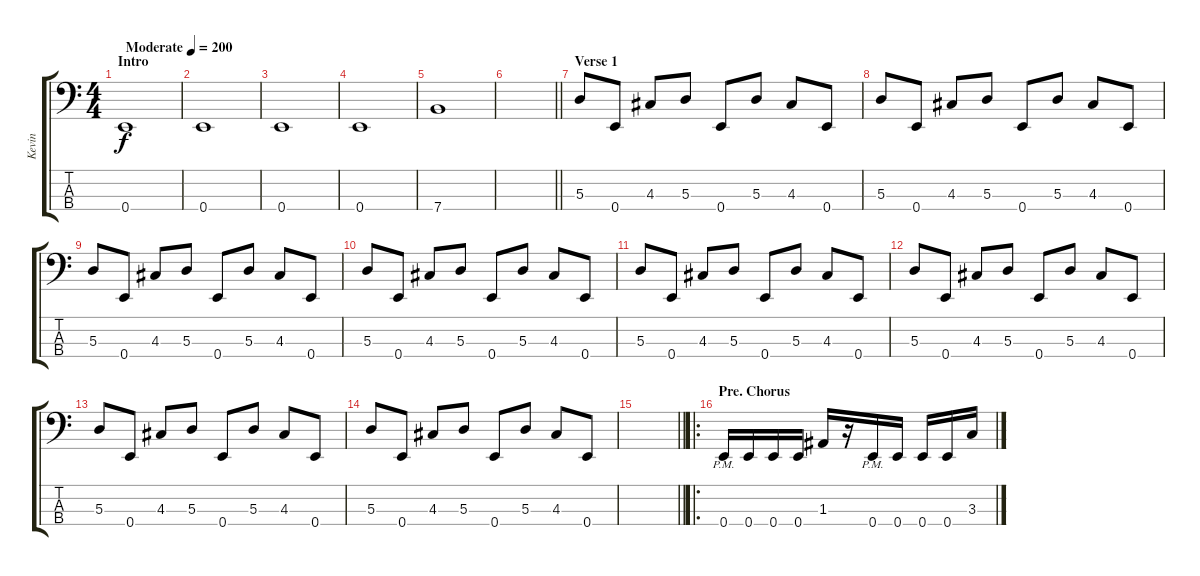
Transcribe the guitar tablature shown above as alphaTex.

\track ("Kevin" "Kevin") {instrument electricbasspick}
\staff {score tabs}
\tuning (G2 D2 A1 E1) {hide}
\ts (4 4)
\section ("" "Intro")
\tempo (200 "Moderate")
\clef f4
\ks c
0.4.1{dy f instrument electricbasspick} |
0.4.1 |
0.4.1 |
0.4.1 |
7.4.1 |
\barLineRight lightlight
|
\section ("" "Verse 1")
5.3.8 0.4.8 4.3.8 5.3.8 0.4.8 5.3.8 4.3.8 0.4.8 |
5.3.8 0.4.8 4.3.8 5.3.8 0.4.8 5.3.8 4.3.8 0.4.8 |
5.3.8 0.4.8 4.3.8 5.3.8 0.4.8 5.3.8 4.3.8 0.4.8 |
5.3.8 0.4.8 4.3.8 5.3.8 0.4.8 5.3.8 4.3.8 0.4.8 |
5.3.8 0.4.8 4.3.8 5.3.8 0.4.8 5.3.8 4.3.8 0.4.8 |
5.3.8 0.4.8 4.3.8 5.3.8 0.4.8 5.3.8 4.3.8 0.4.8 |
5.3.8 0.4.8 4.3.8 5.3.8 0.4.8 5.3.8 4.3.8 0.4.8 |
5.3.8 0.4.8 4.3.8 5.3.8 0.4.8 5.3.8 4.3.8 0.4.8 |
\barLineRight lightlight
|
\ro
\section ("" "Pre. Chorus")
0.4{pm}.16 0.4.16 0.4.16 0.4.16 1.3.16 r.16 0.4{pm}.16 0.4.16 0.4.16 0.4.16 3.3.16
